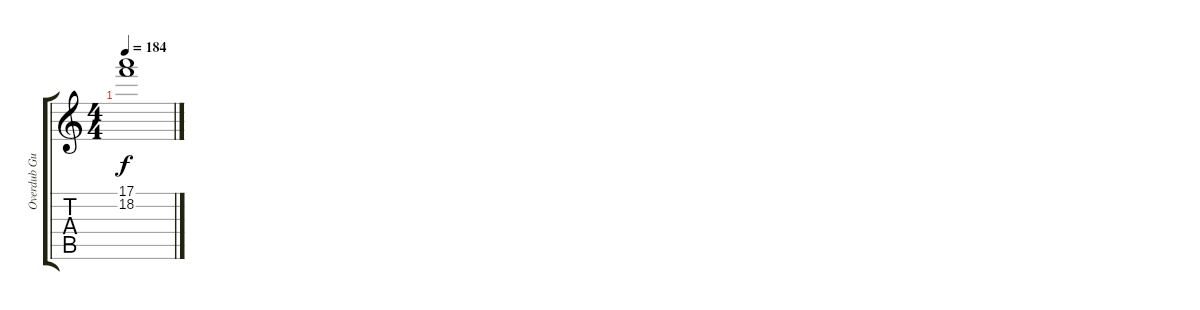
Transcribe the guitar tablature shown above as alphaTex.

\track ("Overdub Guitar" "Overdub Gu") {instrument overdrivenguitar}
\staff {score tabs}
\tuning (E4 B3 G3 D3 A2 E2) {hide}
\ts (4 4)
\tempo 184
\clef g2
\ks c
(17.1{t} 18.2{t}).1{dy f}
